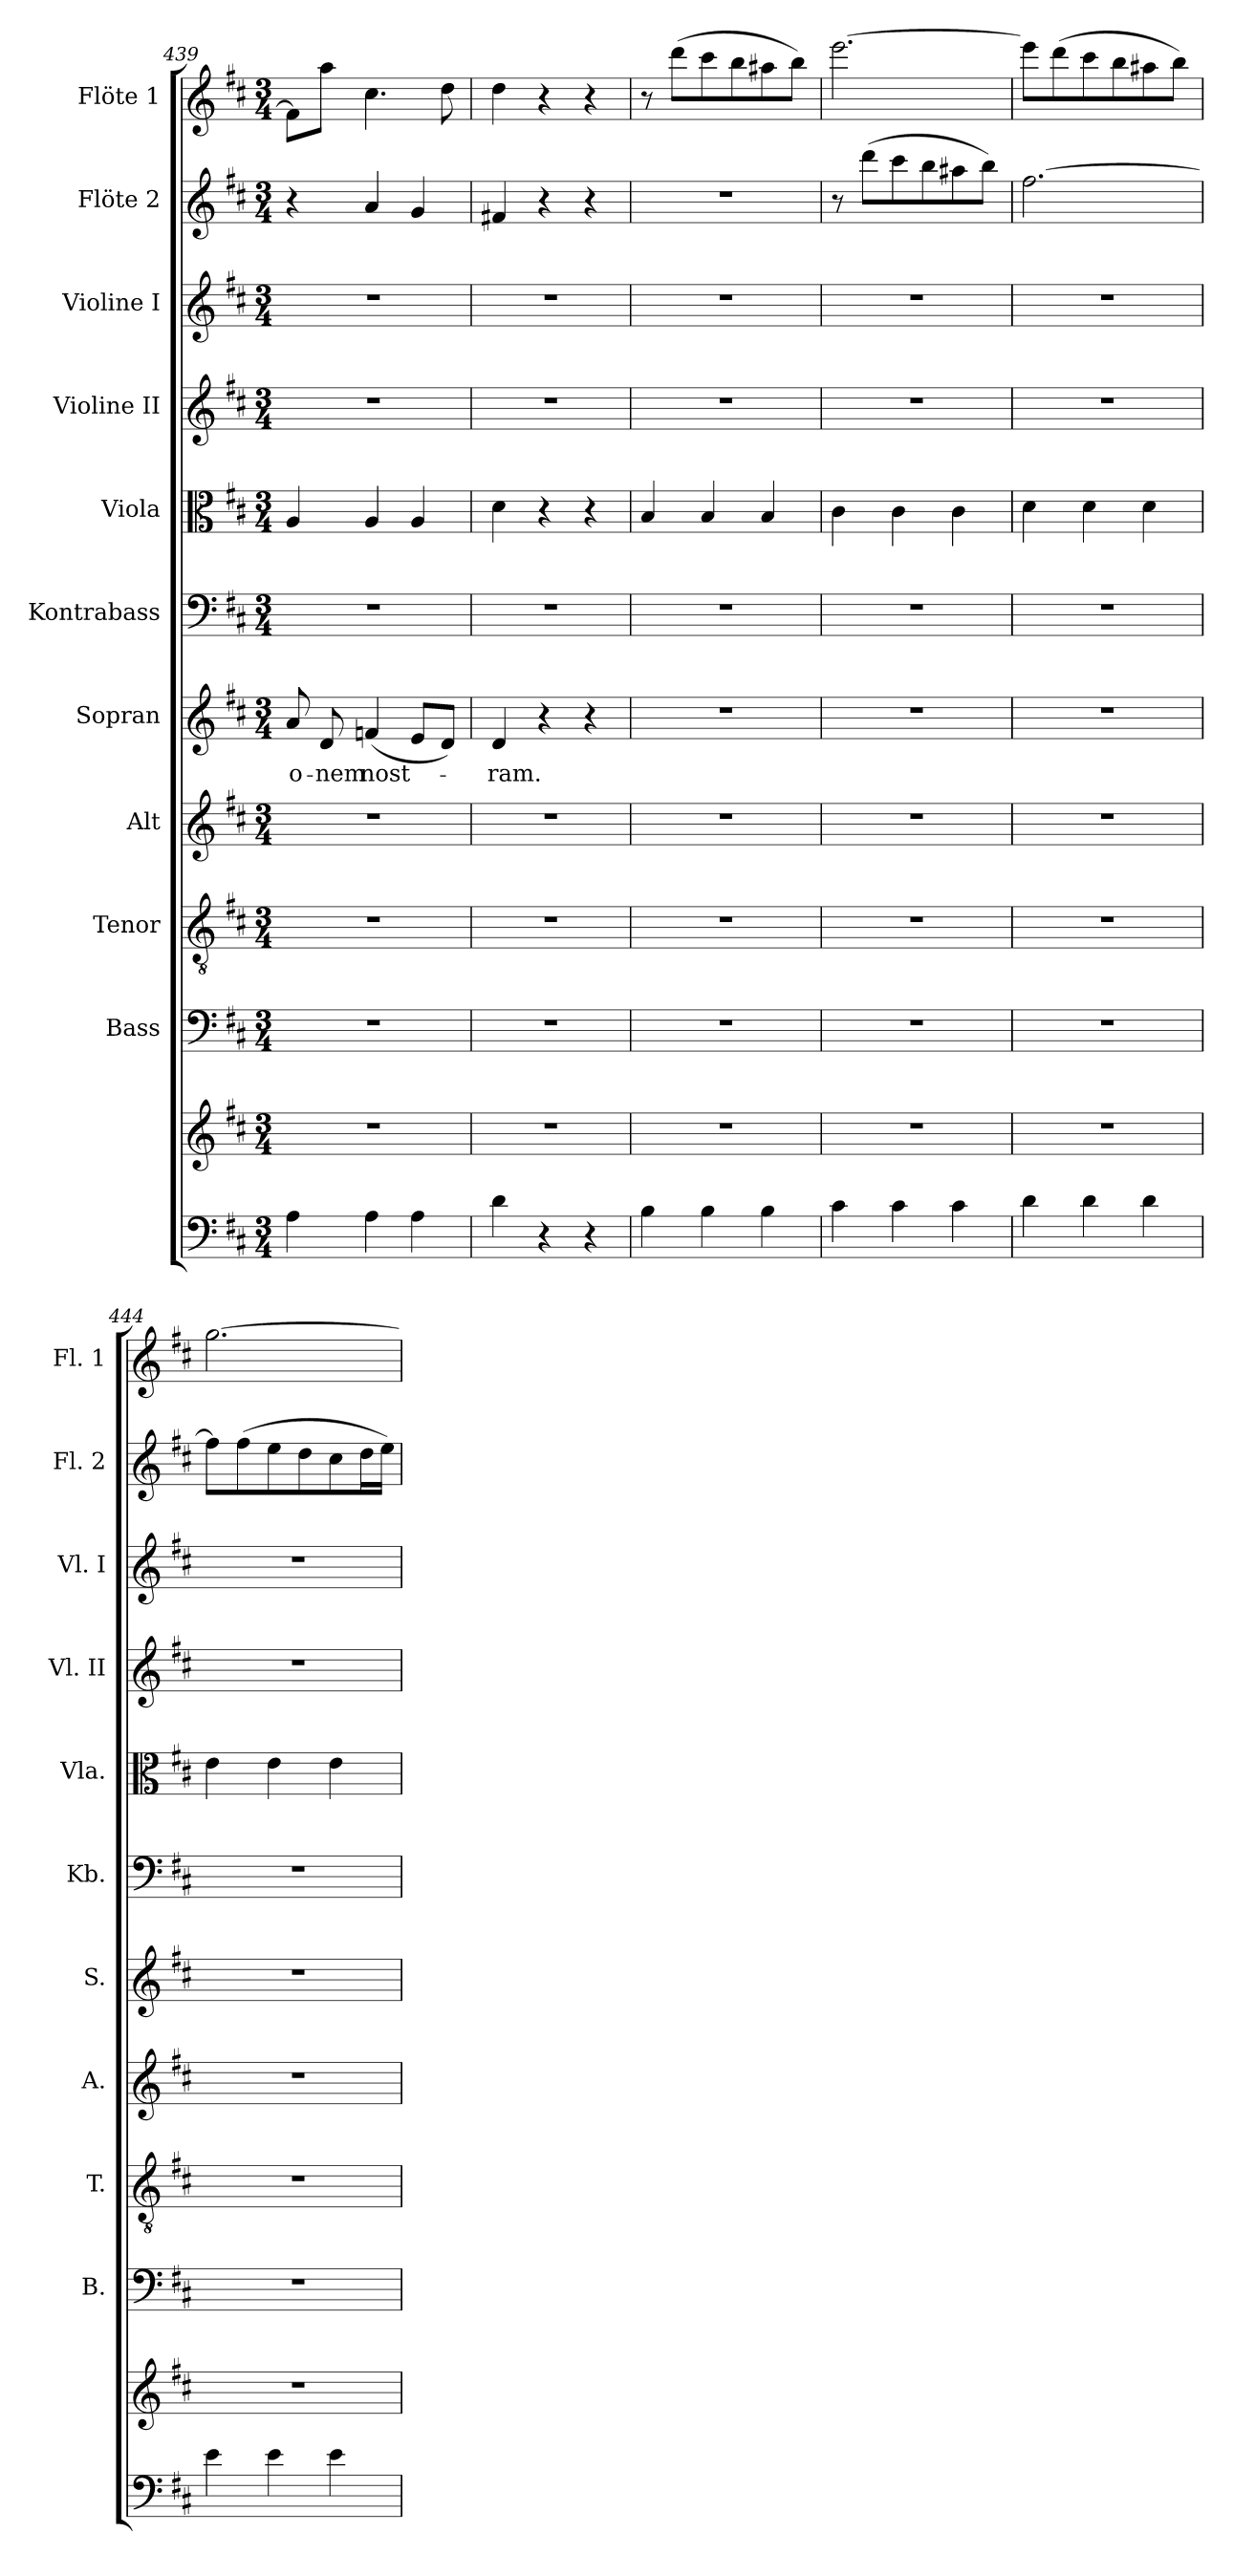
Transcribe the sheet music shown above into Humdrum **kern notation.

**kern	**kern	**kern	**kern	**kern	**kern	**text	**kern	**kern	**kern	**kern	**kern	**kern
*part11	*part11	*part10	*part9	*part8	*part7	*part7	*part6	*part5	*part4	*part3	*part2	*part1
*staff12	*staff11	*staff10	*staff9	*staff8	*staff7	*staff7	*staff6	*staff5	*staff4	*staff3	*staff2	*staff1
*	*	*I"Bass	*I"Tenor	*I"Alt	*I"Sopran	*	*I"Kontrabass	*I"Viola	*I"Violine II	*I"Violine I	*I"Flöte 2	*I"Flöte 1
*	*	*I'B.	*I'T.	*I'A.	*I'S.	*	*I'Kb.	*I'Vla.	*I'Vl. II	*I'Vl. I	*I'Fl. 2	*I'Fl. 1
*clefF4	*clefG2	*clefF4	*clefGv2	*clefG2	*clefG2	*	*clefF4	*clefC3	*clefG2	*clefG2	*clefG2	*clefG2
*	*	*	*	*	*	*	*ITrd7c12	*	*	*	*	*
*k[f#c#]	*k[f#c#]	*k[f#c#]	*k[f#c#]	*k[f#c#]	*k[f#c#]	*	*k[f#c#]	*k[f#c#]	*k[f#c#]	*k[f#c#]	*k[f#c#]	*k[f#c#]
*D:	*D:	*D:	*D:	*D:	*D:	*	*D:	*D:	*D:	*D:	*D:	*D:
*M3/4	*M3/4	*M3/4	*M3/4	*M3/4	*M3/4	*	*M3/4	*M3/4	*M3/4	*M3/4	*M3/4	*M3/4
=439	=439	=439	=439	=439	=439	=439	=439	=439	=439	=439	=439	=439
!	!	!	!	!	!	!LO:LY:b	!	!	!	!	!	!
4A\	2.r	2.r	2.r	2.r	8a/	-o-	2.r	4A/	2.r	2.r	4r	8f\L]
!	!	!	!	!	!	!LO:LY:b	!	!	!	!	!	!
.	.	.	.	.	8d/	-nem	.	.	.	.	.	8aa\J
!	!	!	!	!	!	!LO:LY:b	!	!	!	!	!	!
4A\	.	.	.	.	(<4fn/	nost-	.	4A/	.	.	4a/	4.cc#\
4A\	.	.	.	.	8e/L	.	.	4A/	.	.	4g/	.
.	.	.	.	.	8d/J)	.	.	.	.	.	.	8dd\
=440	=440	=440	=440	=440	=440	=440	=440	=440	=440	=440	=440	=440
!	!	!	!	!	!	!LO:LY:b	!	!	!	!	!	!
4d\	2.r	2.r	2.r	2.r	4d/	-ram.	2.r	4d\	2.r	2.r	4f#X/	4dd\
4r	.	.	.	.	4r	.	.	4r	.	.	4r	4r
4r	.	.	.	.	4r	.	.	4r	.	.	4r	4r
!!LO:PB:g=z
=441	=441	=441	=441	=441	=441	=441	=441	=441	=441	=441	=441	=441
4B\	2.r	2.r	2.r	2.r	2.r	.	2.r	4B/	2.r	2.r	2.r	8r
.	.	.	.	.	.	.	.	.	.	.	.	(>8ddd\L
4B\	.	.	.	.	.	.	.	4B/	.	.	.	8ccc#\
.	.	.	.	.	.	.	.	.	.	.	.	8bb\
4B\	.	.	.	.	.	.	.	4B/	.	.	.	8aa#X\
.	.	.	.	.	.	.	.	.	.	.	.	8bb\J)
=442	=442	=442	=442	=442	=442	=442	=442	=442	=442	=442	=442	=442
4c#\	2.r	2.r	2.r	2.r	2.r	.	2.r	4c#\	2.r	2.r	8r	[2.eee\
.	.	.	.	.	.	.	.	.	.	.	(>8ddd\L	.
4c#\	.	.	.	.	.	.	.	4c#\	.	.	8ccc#\	.
.	.	.	.	.	.	.	.	.	.	.	8bb\	.
4c#\	.	.	.	.	.	.	.	4c#\	.	.	8aa#X\	.
.	.	.	.	.	.	.	.	.	.	.	8bb\J)	.
=443	=443	=443	=443	=443	=443	=443	=443	=443	=443	=443	=443	=443
4d\	2.r	2.r	2.r	2.r	2.r	.	2.r	4d\	2.r	2.r	[2.ff#\	8eee\L]
.	.	.	.	.	.	.	.	.	.	.	.	(>8ddd\
4d\	.	.	.	.	.	.	.	4d\	.	.	.	8ccc#\
.	.	.	.	.	.	.	.	.	.	.	.	8bb\
4d\	.	.	.	.	.	.	.	4d\	.	.	.	8aa#X\
.	.	.	.	.	.	.	.	.	.	.	.	8bb\J)
=444	=444	=444	=444	=444	=444	=444	=444	=444	=444	=444	=444	=444
4e\	2.r	2.r	2.r	2.r	2.r	.	2.r	4e\	2.r	2.r	8ff#\L]	[2.gg\
.	.	.	.	.	.	.	.	.	.	.	(>8ff#\	.
4e\	.	.	.	.	.	.	.	4e\	.	.	8ee\	.
.	.	.	.	.	.	.	.	.	.	.	8dd\	.
4e\	.	.	.	.	.	.	.	4e\	.	.	8cc#\	.
.	.	.	.	.	.	.	.	.	.	.	16dd\L	.
.	.	.	.	.	.	.	.	.	.	.	16ee\JJ)	.
=	=	=	=	=	=	=	=	=	=	=	=	=
*-	*-	*-	*-	*-	*-	*-	*-	*-	*-	*-	*-	*-
